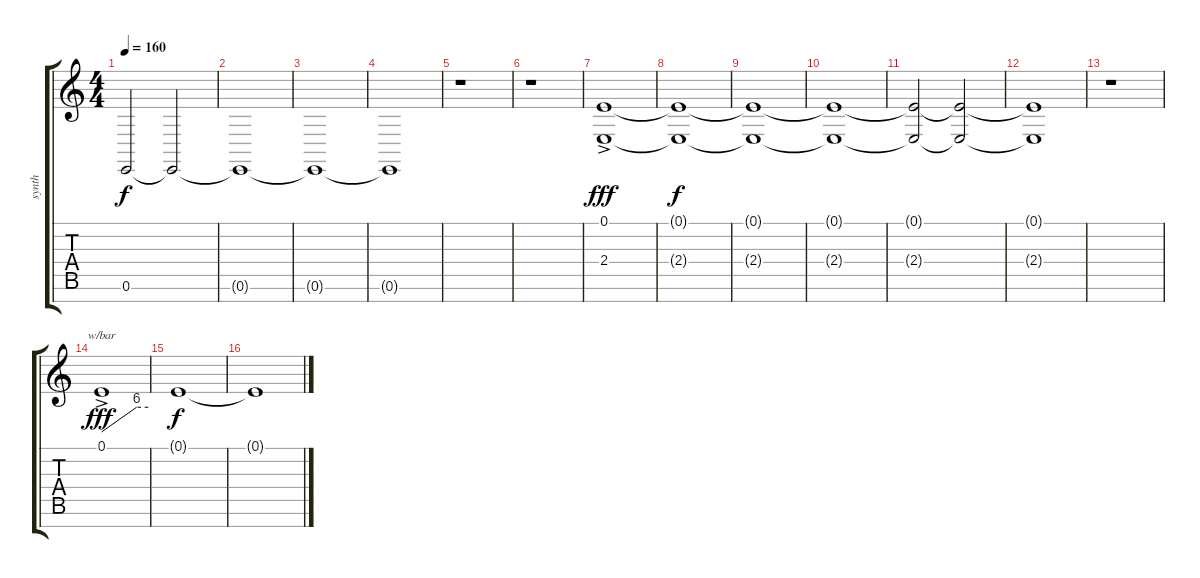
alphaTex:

\track ("synth" "synth") {instrument pad6metallic}
\staff {score tabs}
\tuning (E4 B3 G3 D3 A2 E2 B1) {hide}
\ts (4 4)
\tempo 160
\clef g2
\ks c
0.6.2{dy f volume 2 instrument pad6metallic} 0.6{t}.2{volume 13} |
0.6{t}.1 |
0.6{t}.1 |
0.6{t}.1 |
r.1 |
r.1 |
(0.1{ac} 2.4{ac}).1{dy fff volume 1 instrument lead2sawtooth} |
(0.1{t} 2.4{t}).1{dy f volume 12} |
(0.1{t} 2.4{t}).1 |
(0.1{t} 2.4{t}).1 |
(0.1{t} 2.4{t}).2 (0.1{t} 2.4{t}).2 |
(0.1{t} 2.4{t}).1{volume 4} |
r.1 |
0.1{ac}.1{tbe (custom default 0 0 45 24 60 24) dy fff volume 13 instrument pad8sweep} |
0.1{t}.1{dy f} |
0.1{t}.1
